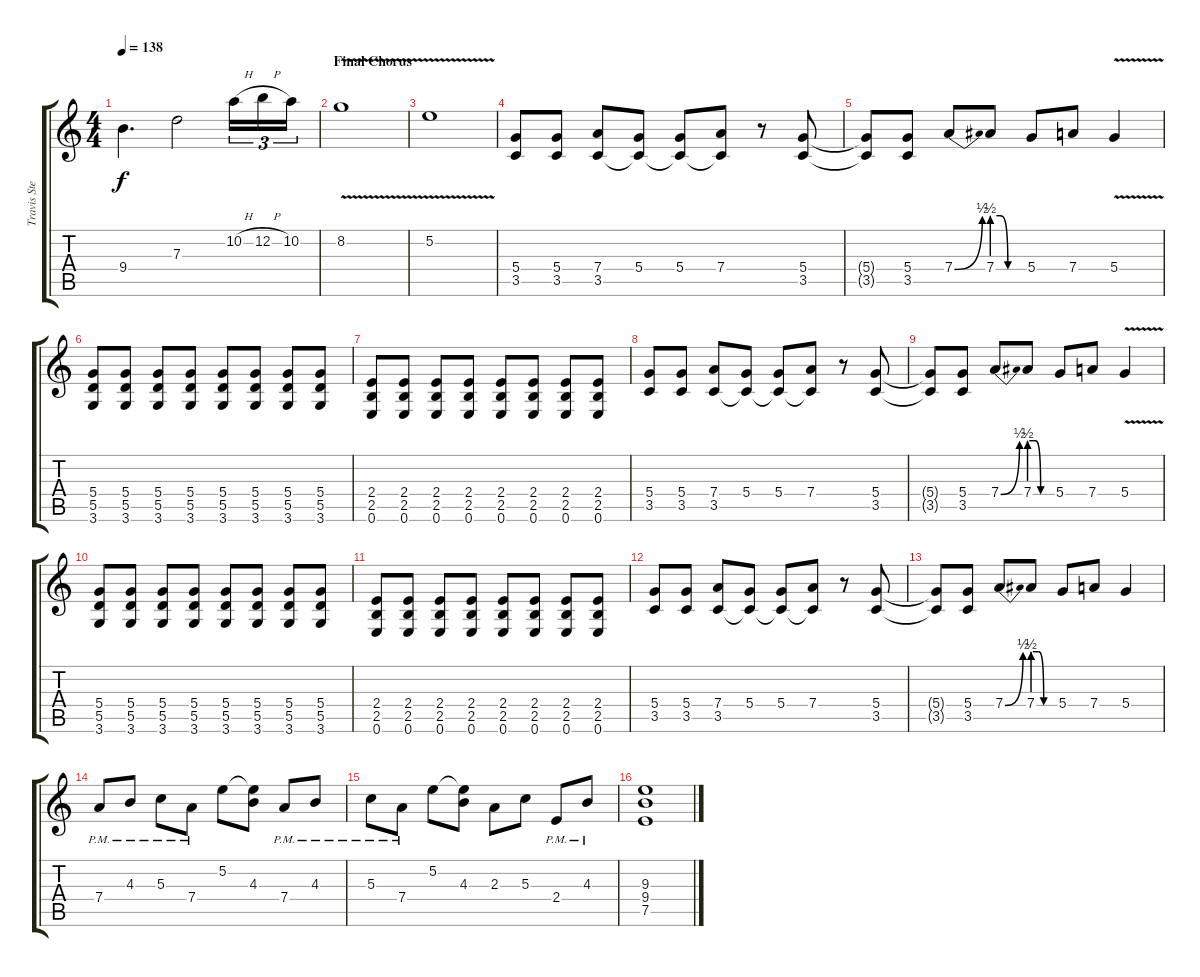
\track ("Travis Stever" "Travis Ste") {instrument overdrivenguitar}
\staff {score tabs}
\tuning (E4 B3 G3 D3 A2 E2) {hide}
\ts (4 4)
\tempo 138
\clef g2
\ks c
9.4{t}.4{d dy f} 7.3.2 10.2{h}.16{tu (3 2) volume 14} 12.2{h}.16{tu (3 2)} 10.2.16{tu (3 2)} |
\section ("" "Final Chorus")
8.2{v}.1 |
5.2{v}.1 |
(5.4 3.5).8 (5.4 3.5).8 (7.4 3.5).8 (5.4 3.5{t}).8 (5.4 3.5{t}).8 (7.4 3.5{t}).8 r.8 (5.4 3.5).8 |
(5.4{t} 3.5{t}).8 (5.4 3.5).8 7.4{be (bend 0 0 60 2)}.8 7.4{be (custom 0 2 15 2 30 0 60 0)}.8 5.4.8 7.4.8 5.4{v}.4 |
(5.4 5.5 3.6).8 (5.4 5.5 3.6).8 (5.4 5.5 3.6).8 (5.4 5.5 3.6).8 (5.4 5.5 3.6).8 (5.4 5.5 3.6).8 (5.4 5.5 3.6).8 (5.4 5.5 3.6).8 |
(2.4 2.5 0.6).8 (2.4 2.5 0.6).8 (2.4 2.5 0.6).8 (2.4 2.5 0.6).8 (2.4 2.5 0.6).8 (2.4 2.5 0.6).8 (2.4 2.5 0.6).8 (2.4 2.5 0.6).8 |
(5.4 3.5).8 (5.4 3.5).8 (7.4 3.5).8 (5.4 3.5{t}).8 (5.4 3.5{t}).8 (7.4 3.5{t}).8 r.8 (5.4 3.5).8 |
(5.4{t} 3.5{t}).8 (5.4 3.5).8 7.4{be (bend 0 0 60 2)}.8 7.4{be (custom 0 2 15 2 30 0 60 0)}.8 5.4.8 7.4.8 5.4{v}.4 |
(5.4 5.5 3.6).8 (5.4 5.5 3.6).8 (5.4 5.5 3.6).8 (5.4 5.5 3.6).8 (5.4 5.5 3.6).8 (5.4 5.5 3.6).8 (5.4 5.5 3.6).8 (5.4 5.5 3.6).8 |
(2.4 2.5 0.6).8 (2.4 2.5 0.6).8 (2.4 2.5 0.6).8 (2.4 2.5 0.6).8 (2.4 2.5 0.6).8 (2.4 2.5 0.6).8 (2.4 2.5 0.6).8 (2.4 2.5 0.6).8 |
(5.4 3.5).8 (5.4 3.5).8 (7.4 3.5).8 (5.4 3.5{t}).8 (5.4 3.5{t}).8 (7.4 3.5{t}).8 r.8 (5.4 3.5).8 |
(5.4{t} 3.5{t}).8 (5.4 3.5).8 7.4{be (bend 0 0 60 2)}.8 7.4{be (custom 0 2 15 2 30 0 60 0)}.8 5.4.8 7.4.8 5.4.4 |
7.4{pm}.8 4.3{pm}.8 5.3{pm}.8 7.4{pm}.8 5.2.8 (5.2{t} 4.3).8 7.4{pm}.8 4.3{pm}.8 |
5.3{pm}.8 7.4{pm}.8 5.2.8 (5.2{t} 4.3).8 2.3.8 5.3.8 2.4{pm}.8 4.3{pm}.8 |
(9.3 9.4 7.5).1
